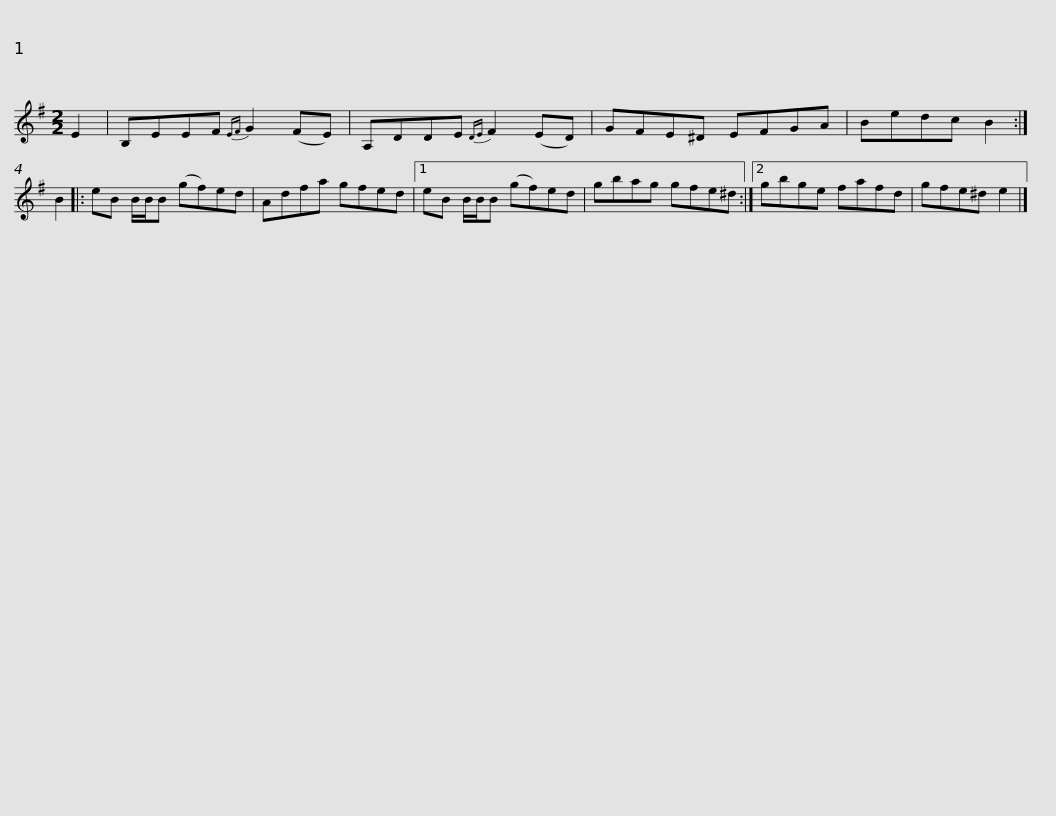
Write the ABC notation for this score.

X:1
L:1/8
M:2/2
I:linebreak $
K:Emin
V:1 treble
V:1
 E2 | B,EEF{EF} G2 (FE) | A,DDE{DE} F2 (ED) | GFE^D EFGA | Bedc B2 :| %5
 B2 |: eB B/B/B (gf)ed |$ Adfa gfed |1 eB B/B/B (gf)ed | gbag gfe^d :|2 %10
 gbge fafd | gfe^d e2 |] %12
